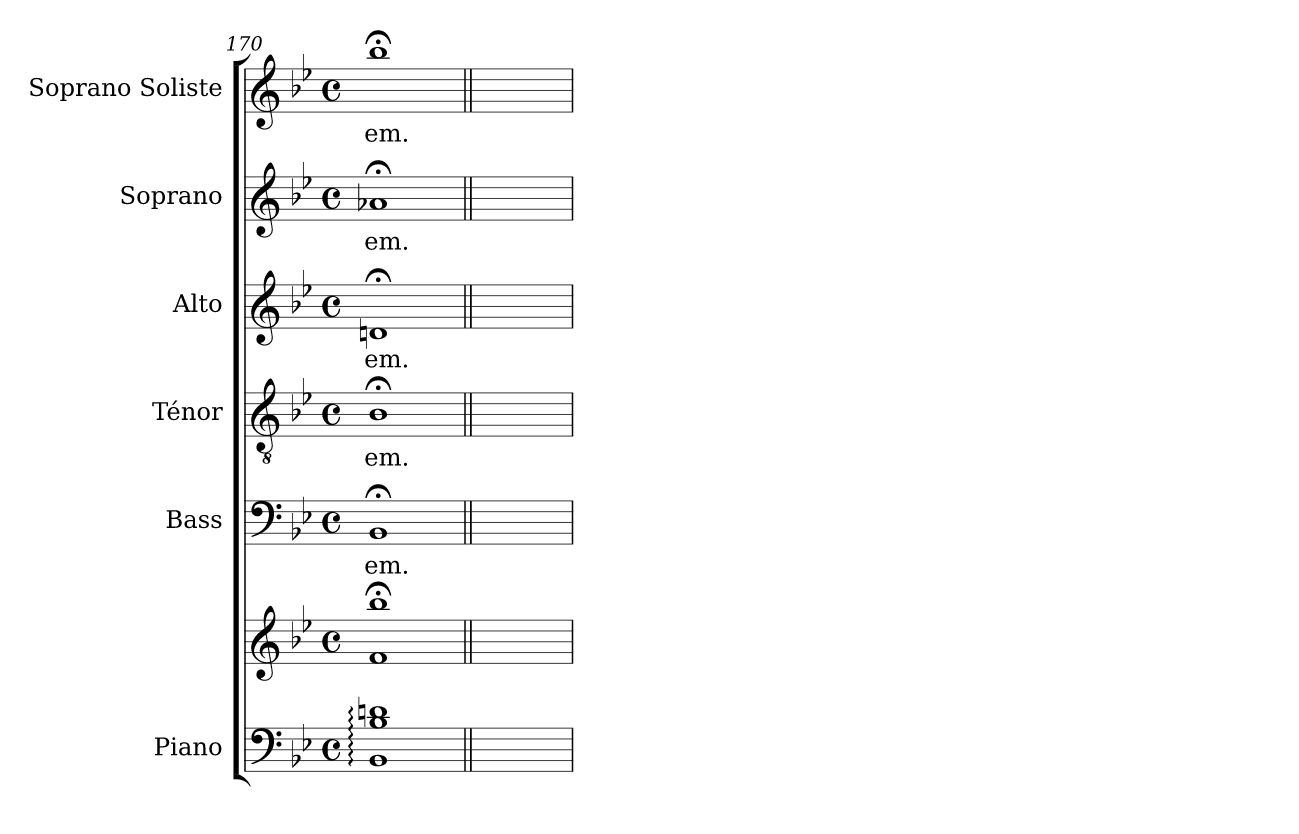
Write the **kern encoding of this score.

**kern	**kern	**kern	**text	**kern	**text	**kern	**text	**kern	**text	**kern	**text
*part6	*part6	*part5	*part5	*part4	*part4	*part3	*part3	*part2	*part2	*part1	*part1
*staff7	*staff6	*staff5	*staff5	*staff4	*staff4	*staff3	*staff3	*staff2	*staff2	*staff1	*staff1
*I"Piano	*	*I"Bass	*	*I"Ténor	*	*I"Alto	*	*I"Soprano	*	*I"Soprano Soliste	*
*I'Pno.	*	*I'B.	*	*I'T.	*	*I'A.	*	*I'S.	*	*	*
*clefF4	*clefG2	*clefF4	*	*clefGv2	*	*clefG2	*	*clefG2	*	*clefG2	*
*	*	*	*	*	*	*	*	*ITrd2c3	*	*	*
*k[b-e-]	*k[b-e-]	*k[b-e-]	*	*k[b-e-]	*	*k[b-e-]	*	*k[f#]	*	*k[b-e-]	*
*M4/4	*M4/4	*M4/4	*	*M4/4	*	*M4/4	*	*M4/4	*	*M4/4	*
*met(c)	*met(c)	*met(c)	*	*met(c)	*	*met(c)	*	*met(c)	*	*met(c)	*
=170	=170	=170	=170	=170	=170	=170	=170	=170	=170	=170	=170
1BB-: 1B-: 1dn:	1f;< 1bb-;<	1BB-;<	-em.	1B-;<	-em.	1dn;<	-em.	1fn;<i	-em.	1bb-;<	-em.
=171||	=171||	=171||	=171||	=171||	=171||	=171||	=171||	=171||	=171||	=171||	=171||
1ryy	1ryy	1ryy	.	1ryy	.	1ryy	.	1ryy	.	1ryy	.
=	=	=	=	=	=	=	=	=	=	=	=
*-	*-	*-	*-	*-	*-	*-	*-	*-	*-	*-	*-
